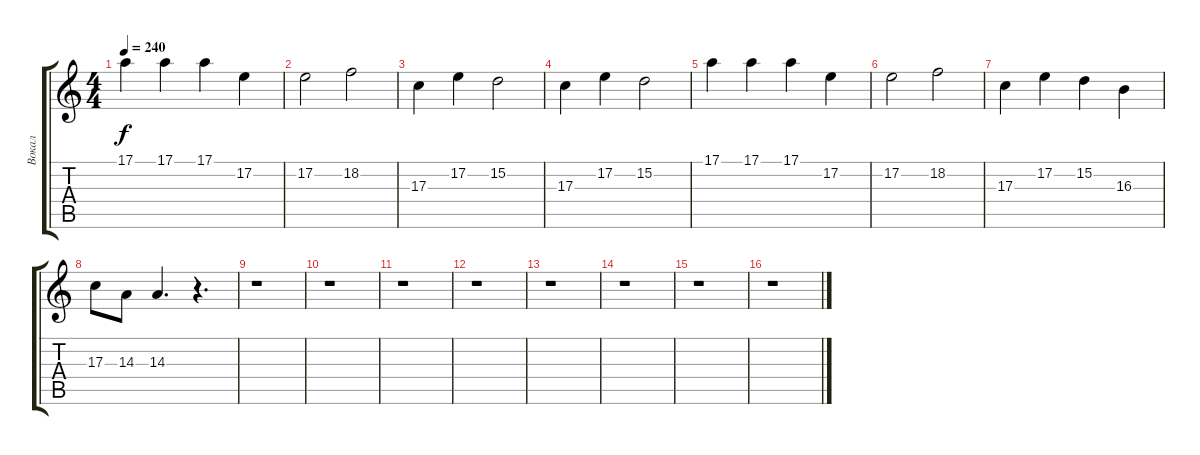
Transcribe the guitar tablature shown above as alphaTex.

\track ("Вокал" "Вокал") {instrument percussiveorgan}
\staff {score tabs}
\tuning (E4 B3 G3 D3 A2 E2) {hide}
\ts (4 4)
\tempo 240
\clef g2
\ks c
17.1.4{dy f} 17.1.4 17.1.4 17.2.4 |
17.2.2 18.2.2 |
17.3.4 17.2.4 15.2.2 |
17.3.4 17.2.4 15.2.2 |
17.1.4 17.1.4 17.1.4 17.2.4 |
17.2.2 18.2.2 |
17.3.4 17.2.4 15.2.4 16.3.4 |
17.3.8 14.3.8 14.3.4{d} r.4{d} |
r.1 |
r.1 |
r.1 |
r.1 |
r.1 |
r.1 |
r.1 |
r.1
